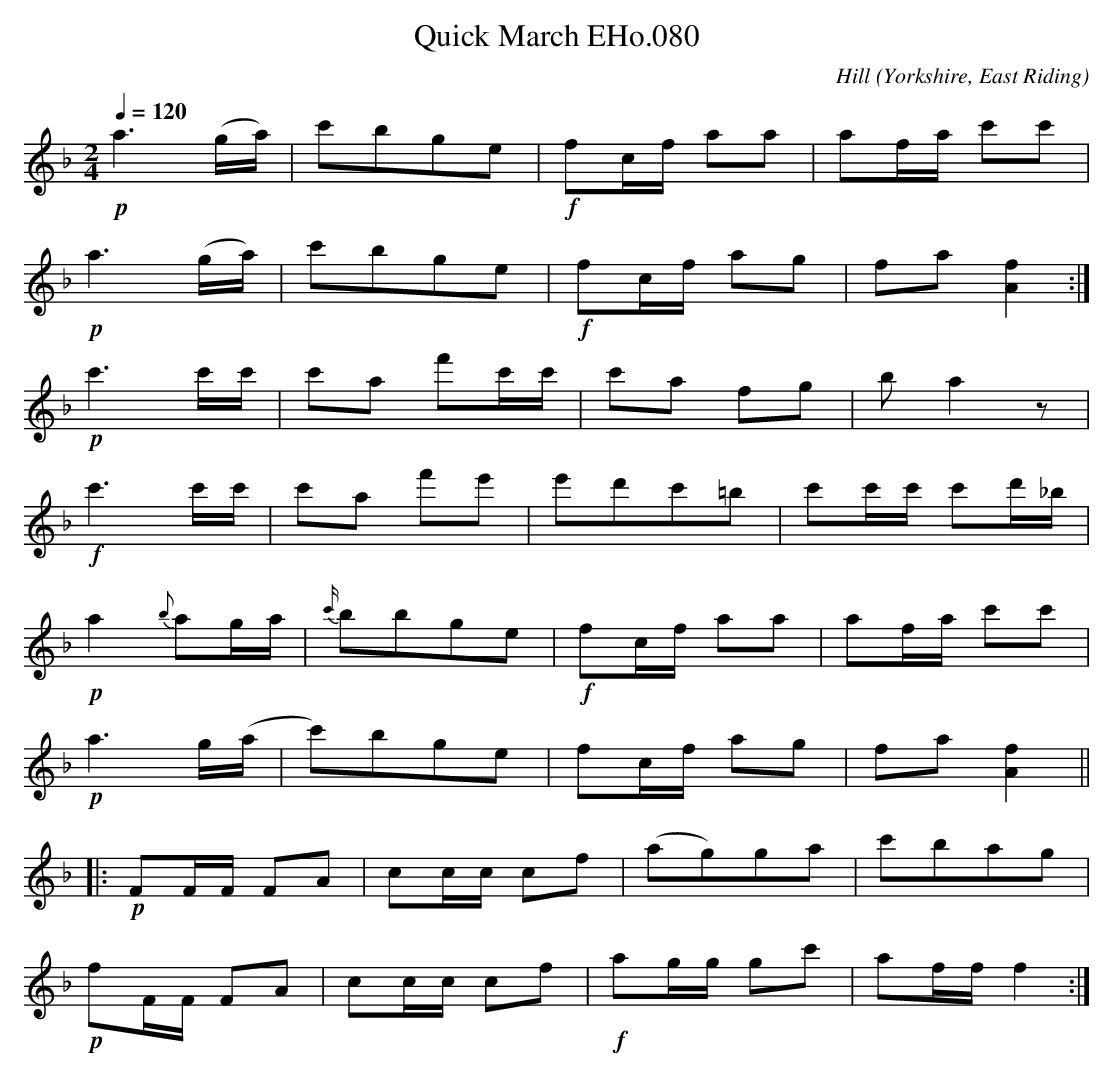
X:1
T:Quick March EHo.080
M:2/4
L:1/8
Q:1/4=120
C:Hill
O:Yorkshire, East Riding
K:F
!p!a3(g/a/)|c'bge|!f!fc/f/ aa|af/a/ c'c'|
!p!a3 (g/a/)|c'bge|!f!fc/f/ ag|fa [f2A2]:|
!p!c'3 c'/c'/|c'a f'c'/c'/|c'a fg|b a2z|
!f!c'3 c'/c'/|c'a f'e'|e'd'c'=b|c'c'/c'/ c'd'/_b/|
!p!a2{b}ag/a/|{c'/}bbge|!f!fc/f/ aa|af/a/ c'c'|
!p!a3 g/(a/|c')bge|fc/f/ ag|fa [f2A2]||
|:!p!FF/F/ FA|cc/c/ cf|(ag)ga|c'bag|
!p!fF/F/ FA|cc/c/ cf|!f!ag/g/ gc'|af/f/ f2:|
